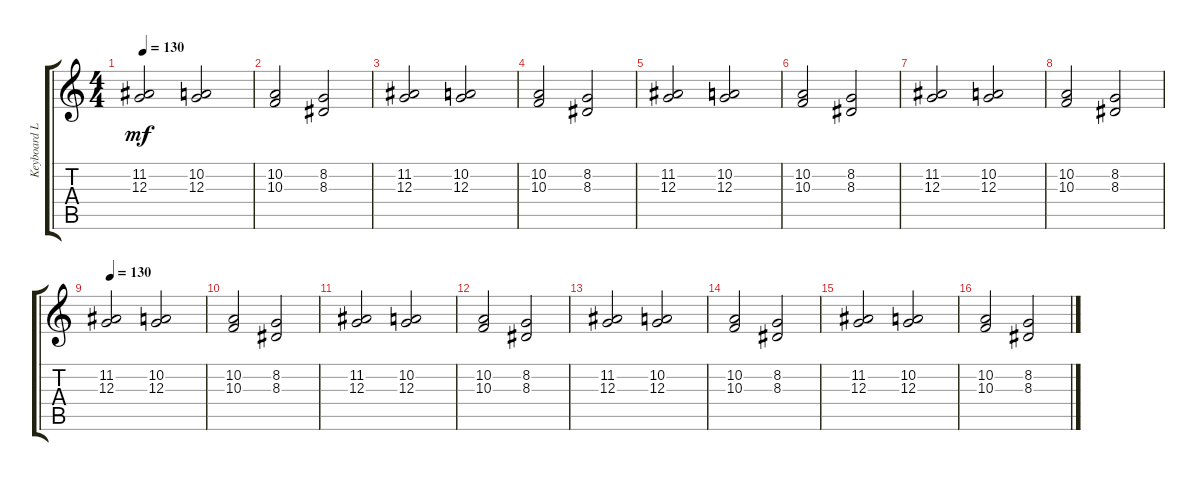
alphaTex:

\track ("Keyboard Lead" "Keyboard L") {instrument stringensemble1}
\staff {score tabs}
\tuning (E4 B3 G3 D3 A2 E2) {hide}
\ts (4 4)
\tempo 130
\clef g2
\ks c
(11.2 12.3).2{dy mf volume 16 instrument stringensemble1} (10.2 12.3).2 |
(10.2 10.3).2 (8.2 8.3).2 |
(11.2 12.3).2 (10.2 12.3).2 |
(10.2 10.3).2 (8.2 8.3).2 |
(11.2 12.3).2 (10.2 12.3).2 |
(10.2 10.3).2 (8.2 8.3).2 |
(11.2 12.3).2 (10.2 12.3).2 |
(10.2 10.3).2 (8.2 8.3).2 |
\tempo 130
(11.2 12.3).2 (10.2 12.3).2 |
(10.2 10.3).2 (8.2 8.3).2 |
(11.2 12.3).2 (10.2 12.3).2 |
(10.2 10.3).2 (8.2 8.3).2 |
(11.2 12.3).2 (10.2 12.3).2 |
(10.2 10.3).2 (8.2 8.3).2 |
(11.2 12.3).2 (10.2 12.3).2 |
(10.2 10.3).2 (8.2 8.3).2
